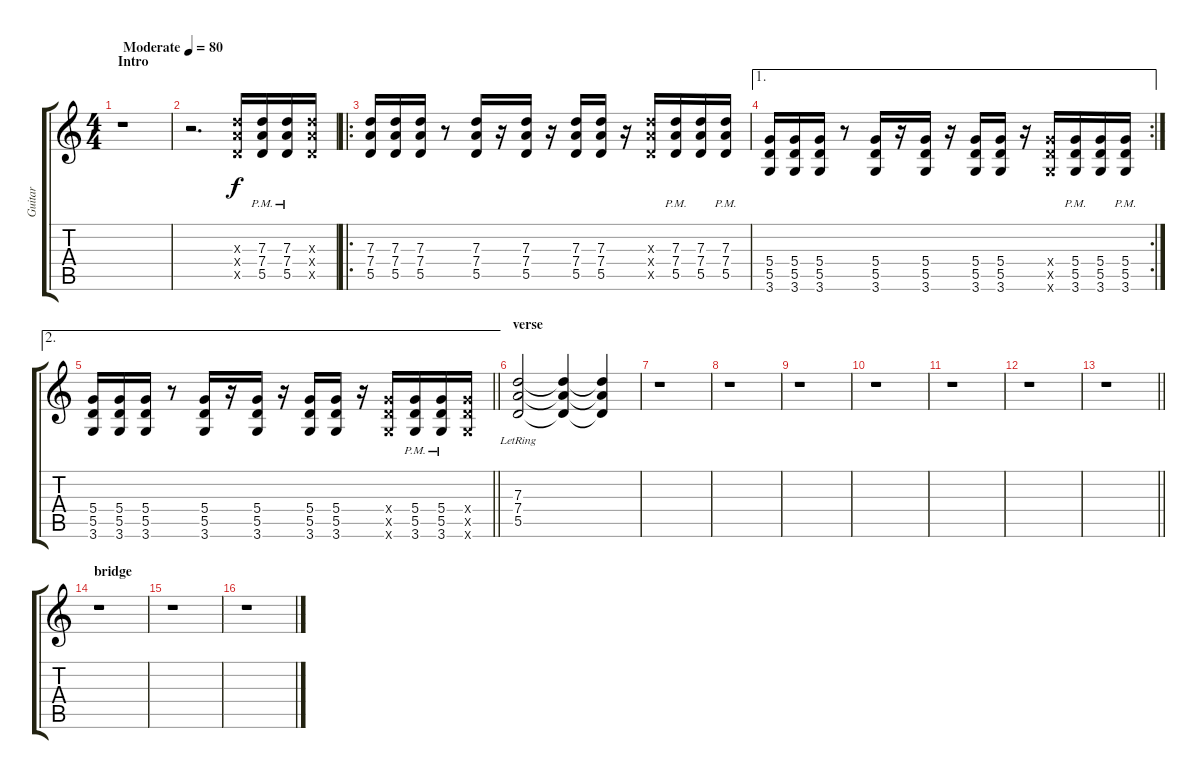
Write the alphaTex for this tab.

\track ("Guitar" "Guitar") {instrument distortionguitar}
\staff {score tabs}
\tuning (E4 B3 G3 D3 A2 E2) {hide}
\ts (4 4)
\section ("" "Intro")
\tempo (80 "Moderate")
\clef g2
\ks c
r.1{dy f instrument distortionguitar} |
r.2{d} (7.3{x} 7.4{x} 5.5{x}).16 (7.3 7.4 5.5{pm}).16 (7.3 7.4 5.5{pm}).16 (7.3{x} 7.4{x} 5.5{x}).16 |
\ro
(7.3 7.4 5.5).16 (7.3 7.4 5.5).16 (7.3 7.4 5.5).16 r.8 (7.3 7.4 5.5).16 r.16 (7.3 7.4 5.5).16 r.16 (7.3 7.4 5.5).16 (7.3 7.4 5.5).16 r.16 (7.3{x} 7.4{x} 5.5{x}).16 (7.3 7.4 5.5{pm}).16 (7.3 7.4 5.5).16 (7.3{pm} 7.4{pm} 5.5{pm}).16 |
\ae 1
\rc 2
(5.4 5.5 3.6).16 (5.4 5.5 3.6).16 (5.4 5.5 3.6).16 r.8 (5.4 5.5 3.6).16 r.16 (5.4 5.5 3.6).16 r.16 (5.4 5.5 3.6).16 (5.4 5.5 3.6).16 r.16 (5.4{x} 5.5{x} 3.6{x}).16 (5.4 5.5 3.6{pm}).16 (5.4 5.5 3.6).16 (5.4{pm} 5.5{pm} 3.6{pm}).16 |
\ae 2
\barLineRight lightlight
(5.4 5.5 3.6).16 (5.4 5.5 3.6).16 (5.4 5.5 3.6).16 r.8 (5.4 5.5 3.6).16 r.16 (5.4 5.5 3.6).16 r.16 (5.4 5.5 3.6).16 (5.4 5.5 3.6).16 r.16 (5.4{x} 5.5{x} 3.6{x}).16 (5.4 5.5 3.6{pm}).16 (5.4 5.5 3.6{pm}).16 (5.4{x} 5.5{x} 3.6{x}).16 |
\section ("" "verse")
(7.3{lr} 7.4{lr} 5.5{lr}).2 (7.3{t} 7.4{t} 5.5{t}).4{volume 9} (7.3{t} 7.4{t} 5.5{t}).4{volume 7} |
r.1 |
r.1 |
r.1 |
r.1 |
r.1 |
r.1 |
\barLineRight lightlight
r.1 |
\section ("" "bridge")
r.1 |
r.1 |
r.1
